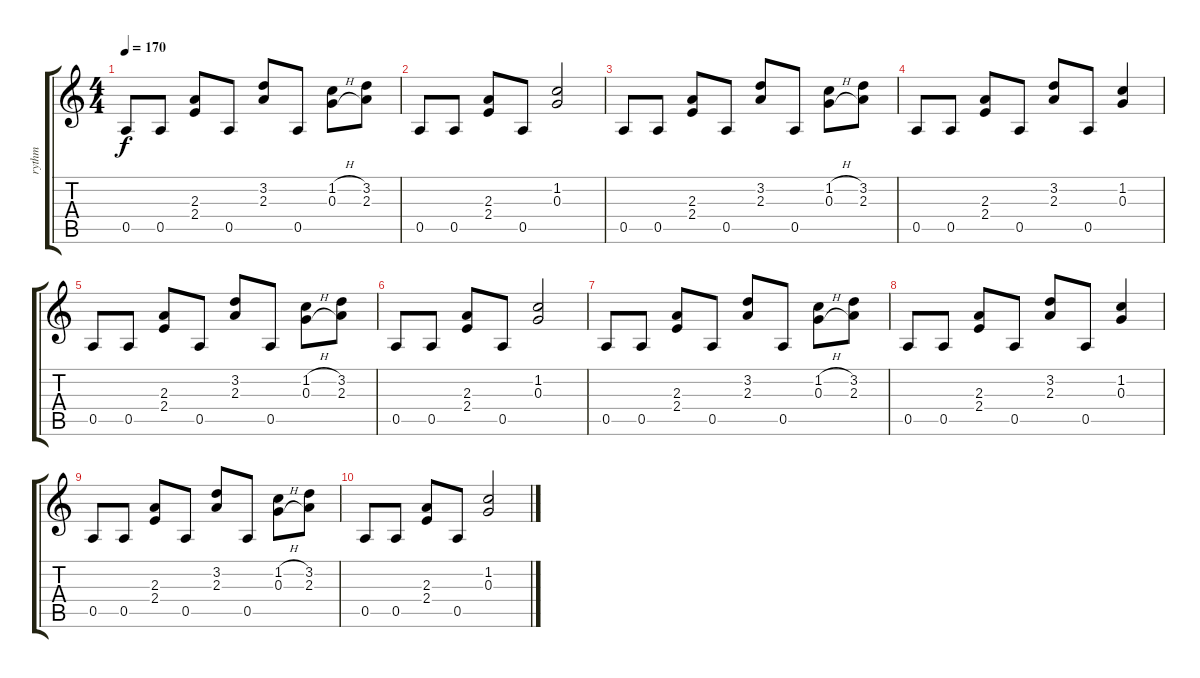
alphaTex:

\track ("rythm" "rythm") {instrument distortionguitar}
\staff {score tabs}
\tuning (E4 B3 G3 D3 A2 E2) {hide}
\ts (4 4)
\tempo 170
\clef g2
\ks c
0.5.8{dy f} 0.5.8 (2.3 2.4).8 0.5.8 (3.2 2.3).8 0.5.8 (1.2{h} 0.3{h}).8 (3.2 2.3).8 |
0.5.8 0.5.8 (2.3 2.4).8 0.5.8 (1.2 0.3).2 |
0.5.8 0.5.8 (2.3 2.4).8 0.5.8 (3.2 2.3).8 0.5.8 (1.2{h} 0.3{h}).8 (3.2 2.3).8 |
0.5.8 0.5.8 (2.3 2.4).8 0.5.8 (3.2 2.3).8 0.5.8 (1.2 0.3).4 |
0.5.8 0.5.8 (2.3 2.4).8 0.5.8 (3.2 2.3).8 0.5.8 (1.2{h} 0.3{h}).8 (3.2 2.3).8 |
0.5.8 0.5.8 (2.3 2.4).8 0.5.8 (1.2 0.3).2 |
0.5.8 0.5.8 (2.3 2.4).8 0.5.8 (3.2 2.3).8 0.5.8 (1.2{h} 0.3{h}).8 (3.2 2.3).8 |
0.5.8 0.5.8 (2.3 2.4).8 0.5.8 (3.2 2.3).8 0.5.8 (1.2 0.3).4 |
0.5.8 0.5.8 (2.3 2.4).8 0.5.8 (3.2 2.3).8 0.5.8 (1.2{h} 0.3{h}).8 (3.2 2.3).8 |
0.5.8 0.5.8 (2.3 2.4).8 0.5.8 (1.2 0.3).2
